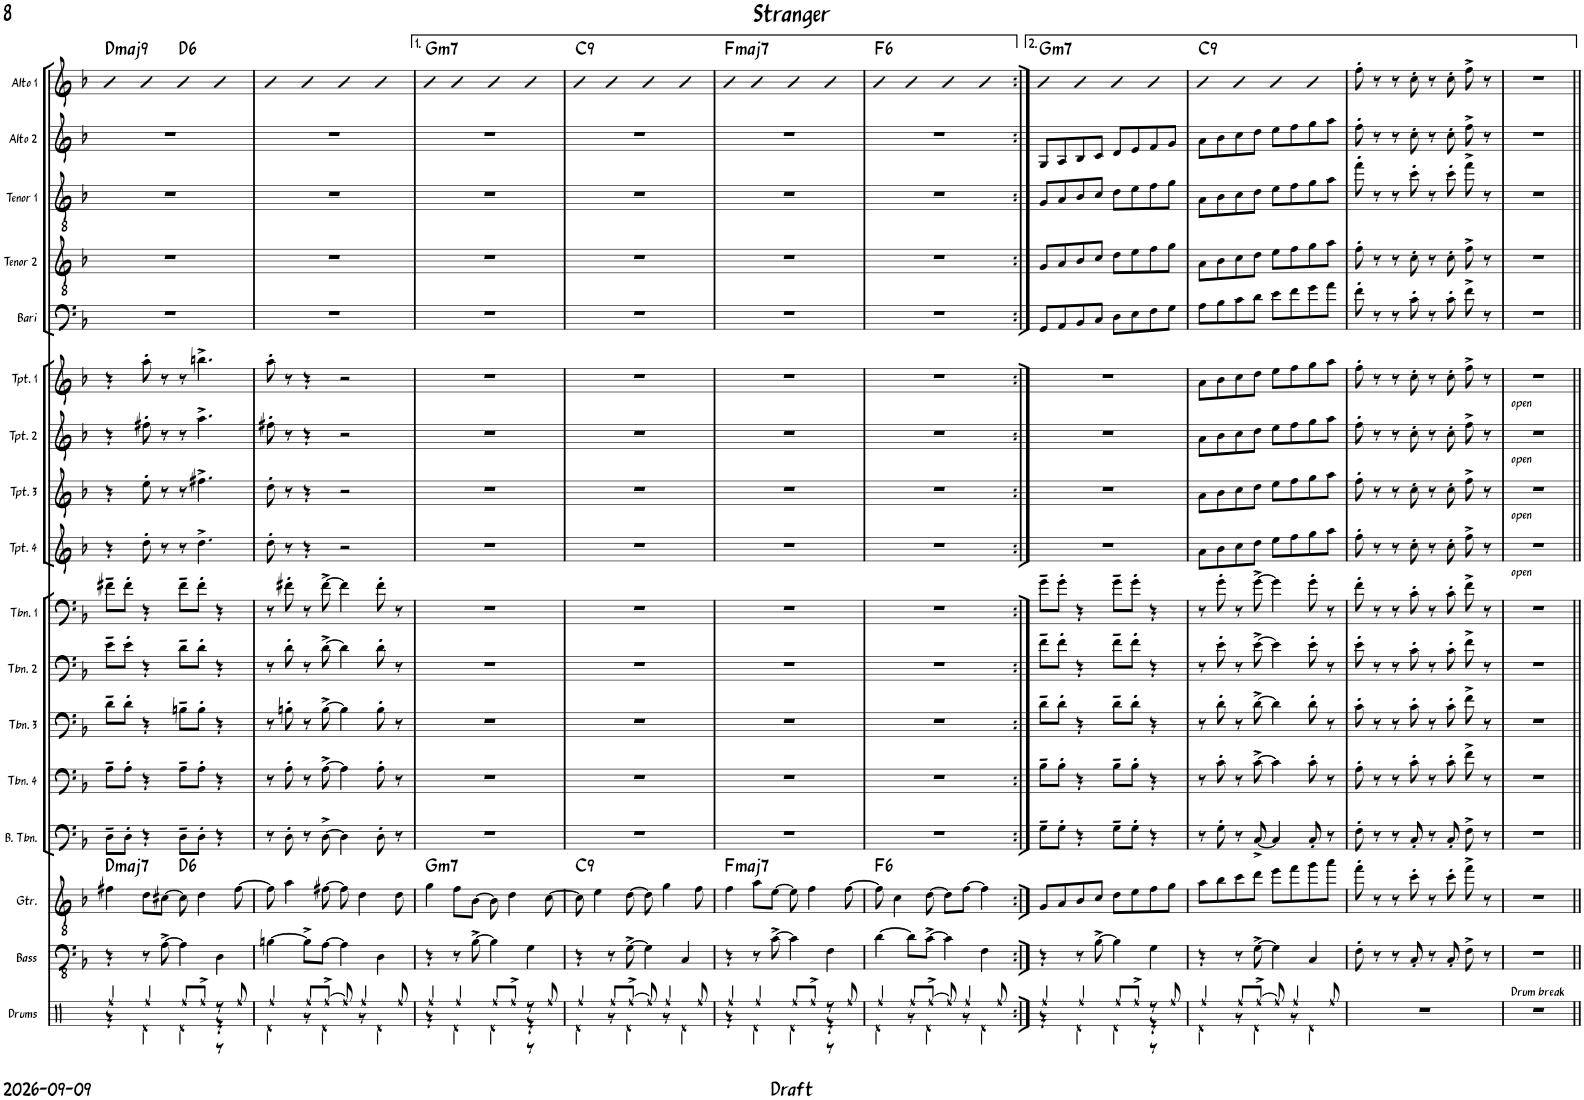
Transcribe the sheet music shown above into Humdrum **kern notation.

**kern	**kern	**kern	**harte	**kern	**kern	**kern	**kern	**kern	**kern	**kern	**kern	**kern	**kern	**kern	**kern	**kern	**kern	**harte
*part17	*part16	*part15	*part15	*part14	*part13	*part12	*part11	*part10	*part9	*part8	*part7	*part6	*part5	*part4	*part3	*part2	*part1	*part1
*staff17	*staff16	*staff15	*	*staff14	*staff13	*staff12	*staff11	*staff10	*staff9	*staff8	*staff7	*staff6	*staff5	*staff4	*staff3	*staff2	*staff1	*
*I"Drums	*I"Bass	*I"Guitar	*	*I"Bass Trombone	*I"Trombone 4	*I"Trombone 3	*I"Trombone 2	*I"Trombone 1	*I"Trumpet 4	*I"Trumpet 3	*I"Trumpet 2	*I"Trumpet 1	*I"Bari Sax	*I"Tenor Sax 2	*I"Tenor Sax 1	*I"Alto Sax 2	*I"Alto Sax 1	*
*I'Drums	*I'Bass	*I'Gtr.	*	*I'B. Tbn.	*I'Tbn. 4	*I'Tbn. 3	*I'Tbn. 2	*I'Tbn. 1	*I'Tpt. 4	*I'Tpt. 3	*I'Tpt. 2	*I'Tpt. 1	*I'Bari	*I'Tenor 2	*I'Tenor 1	*I'Alto 2	*I'Alto 1	*
!!LO:PB:g=z
*clefX	*clefFv4	*clefGv2	*	*clefF4	*clefF4	*clefF4	*clefF4	*clefF4	*clefG2	*clefG2	*clefG2	*clefG2	*clefF4	*clefGv2	*clefGv2	*clefG2	*clefG2	*
*	*	*	*	*	*	*	*	*	*ITrd1c2	*ITrd1c2	*ITrd1c2	*ITrd1c2	*ITrd12c21	*ITrd8c14	*ITrd8c14	*ITrd5c9	*ITrd5c9	*
*k[]	*k[b-]	*k[b-]	*	*k[b-]	*k[b-]	*k[b-]	*k[b-]	*k[b-]	*k[b-]	*k[b-]	*k[b-]	*k[b-]	*k[b-]	*k[b-]	*k[b-]	*k[b-]	*k[b-]	*
*M4/4	*M4/4	*M4/4	*	*M4/4	*M4/4	*M4/4	*M4/4	*M4/4	*M4/4	*M4/4	*M4/4	*M4/4	*M4/4	*M4/4	*M4/4	*M4/4	*M4/4	*
=81	=81	=81	=81	=81	=81	=81	=81	=81	=81	=81	=81	=81	=81	=81	=81	=81	=81	=81
*^	*	*	*	*	*	*	*	*	*	*	*	*	*	*	*	*	*	*
*	*^	*	*	*	*	*	*	*	*	*	*	*	*	*	*	*	*	*	*
!	!	!	!	!	!LO:H:kt=maj7	!	!	!	!	!	!	!	!	!	!	!	!	!	!	!LO:H:kt=maj9
4Rff/	4r	2.ryy	4r	4f#X\	D:maj7	8D~\L	8A~\L	8d~\L	8e~\L	8f#X~\L	4r	4r	4r	4r	1r	1r	1r	1r	4b-	D:maj9
.	.	.	.	.	.	8D'\J	8A'\J	8d'\J	8e'\J	8f#'\J	.	.	.	.	.	.	.	.	.	.
4Rff/	4Rd\	.	8r	8d\L	.	4r	4r	4r	4r	4r	8dd'\	8ee'\	8ff#X'\	8aa'\	.	.	.	.	4b-	.
.	.	.	[8AA^\	[8c#X\J	.	.	.	.	.	.	8r	8r	8r	8r	.	.	.	.	.	.
!	!	!	!	!	!LO:H:kt=6	!	!	!	!	!	!	!	!	!	!	!	!	!	!	!LO:H:kt=6
8Rff/L	4Rd\	.	4AA\]	8c#\]	D:maj6	8D~\L	8A~\L	8Bn~\L	8d~\L	8f#~\L	8r	8r	8r	8r	.	.	.	.	4b-	D:maj6
8Rff^/J	.	.	.	4d\	.	8D'\J	8A'\J	8B'\J	8d'\J	8f#'\J	4.dd^\	4.ff#X^\	4.aa^\	4.bbn^\	.	.	.	.	.	.
8r	4r	8r	4DD\	.	.	4r	4r	4r	4r	4r	.	.	.	.	.	.	.	.	4b-	.
8Rff/	.	8ryy	.	[8f#\	.	.	.	.	.	.	.	.	.	.	.	.	.	.	.	.
*	*v	*v	*	*	*	*	*	*	*	*	*	*	*	*	*	*	*	*	*	*
=82	=82	=82	=82	=82	=82	=82	=82	=82	=82	=82	=82	=82	=82	=82	=82	=82	=82	=82	=82
4Rff/	4Rd\	[4BBn\	8f#\]	.	8r	8r	8r	8r	8r	8dd'\	8dd'\	8ff#X'\	8aa'\	1r	1r	1r	1r	4b-	.
.	.	.	4a\	.	8D'\	8A'\	8Bn'\	8d'\	8f#X'\	8r	8r	8r	8r	.	.	.	.	.	.
8Rff/L	8r	8BB^\L]	.	.	8r	8r	8r	8r	8r	4r	4r	4r	4r	.	.	.	.	4b-	.
[8Rff^/J	4Rd\	[8AA\J	[8f#X\	.	[8D^\	[8A^\	[8B^\	[8d^\	[8f#^\	.	.	.	.	.	.	.	.	.	.
8Rff/]	.	4AA\]	8f#\]	.	4D\]	4A\]	4B\]	4d\]	4f#\]	2r	2r	2r	2r	.	.	.	.	4b-	.
4Rff/	8r	.	4d\	.	.	.	.	.	.	.	.	.	.	.	.	.	.	.	.
.	4Rd\	4DD\	.	.	8D'\	8A'\	8B'\	8d'\	8f#'\	.	.	.	.	.	.	.	.	4b-	.
8Rff/	.	.	8d\	.	8r	8r	8r	8r	8r	.	.	.	.	.	.	.	.	.	.
=83	=83	=83	=83	=83	=83	=83	=83	=83	=83	=83	=83	=83	=83	=83	=83	=83	=83	=83	=83
*	*^	*	*	*	*	*	*	*	*	*	*	*	*	*	*	*	*	*	*
!	!	!	!	!	!LO:H:kt=m7	!	!	!	!	!	!	!	!	!	!	!	!	!	!	!LO:H:kt=m7
4Rff/	4r	2.ryy	4r	4g\	G:min7	1r	1r	1r	1r	1r	1r	1r	1r	1r	1r	1r	1r	1r	4b-	G:min7
4Rff/	4Rd\	.	8r	8f\L	.	.	.	.	.	.	.	.	.	.	.	.	.	.	4b-	.
.	.	.	[8BB-^\	[8B-\J	.	.	.	.	.	.	.	.	.	.	.	.	.	.	.	.
8Rff/L	4Rd\	.	4BB-\]	8B-\]	.	.	.	.	.	.	.	.	.	.	.	.	.	.	4b-	.
8Rff^/J	.	.	.	4d\	.	.	.	.	.	.	.	.	.	.	.	.	.	.	.	.
8r	4r	8r	4GG\	.	.	.	.	.	.	.	.	.	.	.	.	.	.	.	4b-	.
8Rff/	.	8ryy	.	[8c\	.	.	.	.	.	.	.	.	.	.	.	.	.	.	.	.
=84	=84	=84	=84	=84	=84	=84	=84	=84	=84	=84	=84	=84	=84	=84	=84	=84	=84	=84	=84	=84
!	!	!	!	!	!LO:H:kt=9	!	!	!	!	!	!	!	!	!	!	!	!	!	!	!LO:H:kt=9
*	*v	*v	*	*	*	*	*	*	*	*	*	*	*	*	*	*	*	*	*	*
4Rff/	4Rd\	4r	8c\]	C:9	1r	1r	1r	1r	1r	1r	1r	1r	1r	1r	1r	1r	1r	4b-	C:9
.	.	.	4e\	.	.	.	.	.	.	.	.	.	.	.	.	.	.	.	.
8Rff/L	8r	8r	.	.	.	.	.	.	.	.	.	.	.	.	.	.	.	4b-	.
[8Rff^/J	4Rd\	[8GG^\	[8d\	.	.	.	.	.	.	.	.	.	.	.	.	.	.	.	.
8Rff/]	.	4GG\]	8d\]	.	.	.	.	.	.	.	.	.	.	.	.	.	.	4b-	.
4Rff/	8r	.	4g\	.	.	.	.	.	.	.	.	.	.	.	.	.	.	.	.
.	4Rd\	4CC/	.	.	.	.	.	.	.	.	.	.	.	.	.	.	.	4b-	.
8Rff/	.	.	8f\	.	.	.	.	.	.	.	.	.	.	.	.	.	.	.	.
=85	=85	=85	=85	=85	=85	=85	=85	=85	=85	=85	=85	=85	=85	=85	=85	=85	=85	=85	=85
*	*^	*	*	*	*	*	*	*	*	*	*	*	*	*	*	*	*	*	*
!	!	!	!	!	!LO:H:kt=maj7	!	!	!	!	!	!	!	!	!	!	!	!	!	!	!LO:H:kt=maj7
4Rff/	4r	2.ryy	4r	4f\	F:maj7	1r	1r	1r	1r	1r	1r	1r	1r	1r	1r	1r	1r	1r	4b-	F:maj7
4Rff/	4Rd\	.	8r	8a\L	.	.	.	.	.	.	.	.	.	.	.	.	.	.	4b-	.
.	.	.	[8C^\	[8e\J	.	.	.	.	.	.	.	.	.	.	.	.	.	.	.	.
8Rff/L	4Rd\	.	4C\]	8e\]	.	.	.	.	.	.	.	.	.	.	.	.	.	.	4b-	.
8Rff^/J	.	.	.	4f\	.	.	.	.	.	.	.	.	.	.	.	.	.	.	.	.
8r	4r	8r	4FF\	.	.	.	.	.	.	.	.	.	.	.	.	.	.	.	4b-	.
8Rff/	.	8ryy	.	[8f\	.	.	.	.	.	.	.	.	.	.	.	.	.	.	.	.
=86	=86	=86	=86	=86	=86	=86	=86	=86	=86	=86	=86	=86	=86	=86	=86	=86	=86	=86	=86	=86
!	!	!	!	!	!LO:H:kt=6	!	!	!	!	!	!	!	!	!	!	!	!	!	!	!LO:H:kt=6
*	*v	*v	*	*	*	*	*	*	*	*	*	*	*	*	*	*	*	*	*	*
4Rff/	4Rd\	[4D\	8f\]	F:maj6	1r	1r	1r	1r	1r	1r	1r	1r	1r	1r	1r	1r	1r	4b-	F:maj6
.	.	.	4c\	.	.	.	.	.	.	.	.	.	.	.	.	.	.	.	.
8Rff/L	8r	8D\L]	.	.	.	.	.	.	.	.	.	.	.	.	.	.	.	4b-	.
[8Rff^/J	4Rd\	[8C^\J	[8d\	.	.	.	.	.	.	.	.	.	.	.	.	.	.	.	.
8Rff/]	.	4C\]	8d\L]	.	.	.	.	.	.	.	.	.	.	.	.	.	.	4b-	.
4Rff/	8r	.	[8f\J	.	.	.	.	.	.	.	.	.	.	.	.	.	.	.	.
.	4Rd\	4FF\	4f\]	.	.	.	.	.	.	.	.	.	.	.	.	.	.	4b-	.
8Rff/	.	.	.	.	.	.	.	.	.	.	.	.	.	.	.	.	.	.	.
=87:|!	=87:|!	=87:|!	=87:|!	=87:|!	=87:|!	=87:|!	=87:|!	=87:|!	=87:|!	=87:|!	=87:|!	=87:|!	=87:|!	=87:|!	=87:|!	=87:|!	=87:|!	=87:|!	=87:|!
*	*^	*	*	*	*	*	*	*	*	*	*	*	*	*	*	*	*	*	*
!	!	!	!	!	!	!	!	!	!	!	!	!	!	!	!	!	!	!	!	!LO:H:kt=m7
4Rff/	4r	2.ryy	4r	8G/L	.	8G~\L	8B-~\L	8d~\L	8f~\L	8g~\L	1r	1r	1r	1r	8GG/L	8G/L	8G/L	8G/L	4b-	G:min7
.	.	.	.	8A/	.	8G'\J	8B-'\J	8d'\J	8f'\J	8g'\J	.	.	.	.	8AA/	8A/	8A/	8A/	.	.
4Rff/	4Rd\	.	8r	8B-/	.	4r	4r	4r	4r	4r	.	.	.	.	8BB-/	8B-/	8B-/	8B-/	4b-	.
.	.	.	[8BB-^\	8c/J	.	.	.	.	.	.	.	.	.	.	8C/J	8c/J	8c/J	8c/J	.	.
8Rff/L	4Rd\	.	4BB-\]	8d\L	.	8G~\L	8B-~\L	8d~\L	8f~\L	8g~\L	.	.	.	.	8D\L	8d\L	8d\L	8d/L	4b-	.
8Rff^/J	.	.	.	8e\	.	8G'\J	8B-'\J	8d'\J	8f'\J	8g'\J	.	.	.	.	8E\	8e\	8e\	8e/	.	.
8r	4r	8r	4GG\	8f\	.	4r	4r	4r	4r	4r	.	.	.	.	8F\	8f\	8f\	8f/	4b-	.
8Rff/	.	8ryy	.	8g\J	.	.	.	.	.	.	.	.	.	.	8G\J	8g\J	8g\J	8g/J	.	.
=88	=88	=88	=88	=88	=88	=88	=88	=88	=88	=88	=88	=88	=88	=88	=88	=88	=88	=88	=88	=88
!	!	!	!	!	!	!	!	!	!	!	!	!	!	!	!	!	!	!	!	!LO:H:kt=9
*	*v	*v	*	*	*	*	*	*	*	*	*	*	*	*	*	*	*	*	*	*
4Rff/	4Rd\	4r	8a\L	.	8r	8r	8r	8r	8r	8a\L	8a\L	8a\L	8a\L	8A\L	8A\L	8A\L	8a\L	4b-	C:9
.	.	.	8b-\	.	8G'\	8c'\	8d'\	8e'\	8g'\	8b-\	8b-\	8b-\	8b-\	8B-\	8B-\	8B-\	8b-\	.	.
8Rff/L	8r	8r	8cc\	.	8r	8r	8r	8r	8r	8cc\	8cc\	8cc\	8cc\	8c\	8c\	8c\	8cc\	4b-	.
[8Rff^/J	4Rd\	[8GG^\	8dd\J	.	[8C^/	[8c^\	[8d^\	[8e^\	[8g^\	8dd\J	8dd\J	8dd\J	8dd\J	8d\J	8d\J	8d\J	8dd\J	.	.
8Rff/]	.	4GG\]	8ee\L	.	4C/]	4c\]	4d\]	4e\]	4g\]	8ee\L	8ee\L	8ee\L	8ee\L	8e\L	8e\L	8e\L	8ee\L	4b-	.
4Rff/	8r	.	8ff\	.	.	.	.	.	.	8ff\	8ff\	8ff\	8ff\	8f\	8f\	8f\	8ff\	.	.
.	4Rd\	4CC/	8gg\	.	8C'/	8c'\	8d'\	8e'\	8g'\	8gg\	8gg\	8gg\	8gg\	8g\	8g\	8g\	8gg\	4b-	.
8Rff/	.	.	8aa\J	.	8r	8r	8r	8r	8r	8aa\J	8aa\J	8aa\J	8aa\J	8a\J	8a\J	8a\J	8aa\J	.	.
*v	*v	*	*	*	*	*	*	*	*	*	*	*	*	*	*	*	*	*	*
=89	=89	=89	=89	=89	=89	=89	=89	=89	=89	=89	=89	=89	=89	=89	=89	=89	=89	=89
1r	8FF'\	8ff'\	.	8F'\	8A'\	8c'\	8e'\	8f'\	8ff'\	8ff'\	8ff'\	8ff'\	8f'\	8f'\	8ff'\	8ff'\	8ff'\	.
.	8r	8r	.	8r	8r	8r	8r	8r	8r	8r	8r	8r	8r	8r	8r	8r	8r	.
.	8r	8r	.	8r	8r	8r	8r	8r	8r	8r	8r	8r	8r	8r	8r	8r	8r	.
.	8CC'/	8cc'\	.	8C'/	8c'\	8c'\	8c'\	8c'\	8cc'\	8cc'\	8cc'\	8cc'\	8c'\	8c'\	8cc'\	8cc'\	8cc'\	.
.	8r	8r	.	8r	8r	8r	8r	8r	8r	8r	8r	8r	8r	8r	8r	8r	8r	.
.	8CC'/	8cc'\	.	8C'/	8c'\	8c'\	8c'\	8c'\	8cc'\	8cc'\	8cc'\	8cc'\	8c'\	8c'\	8cc'\	8cc'\	8cc'\	.
.	8FF^\	8ff^\	.	8F^\	8f^\	8f^\	8f^\	8f^\	8ff^\	8ff^\	8ff^\	8ff^\	8f^\	8f^\	8ff^\	8ff^\	8ff^\	.
.	8r	8r	.	8r	8r	8r	8r	8r	8r	8r	8r	8r	8r	8r	8r	8r	8r	.
=90	=90	=90	=90	=90	=90	=90	=90	=90	=90	=90	=90	=90	=90	=90	=90	=90	=90	=90
!	!	!	!	!	!	!	!	!	!	!	!	!LO:TX:b:t=open	!	!	!	!	!	!
!	!	!	!	!	!	!	!	!	!	!	!LO:TX:b:t=open	!	!	!	!	!	!	!
!	!	!	!	!	!	!	!	!	!	!LO:TX:b:t=open	!	!	!	!	!	!	!	!
!	!	!	!	!	!	!	!	!	!LO:TX:b:t=open	!	!	!	!	!	!	!	!	!
!LO:TX:a:t=Drum break	!	!	!	!	!	!	!	!	!	!	!	!	!	!	!	!	!	!
1r	1r	1r	.	1r	1r	1r	1r	1r	1r	1r	1r	1r	1r	1r	1r	1r	1r	.
=||	=||	=||	=||	=||	=||	=||	=||	=||	=||	=||	=||	=||	=||	=||	=||	=||	=||	=||
*-	*-	*-	*-	*-	*-	*-	*-	*-	*-	*-	*-	*-	*-	*-	*-	*-	*-	*-
